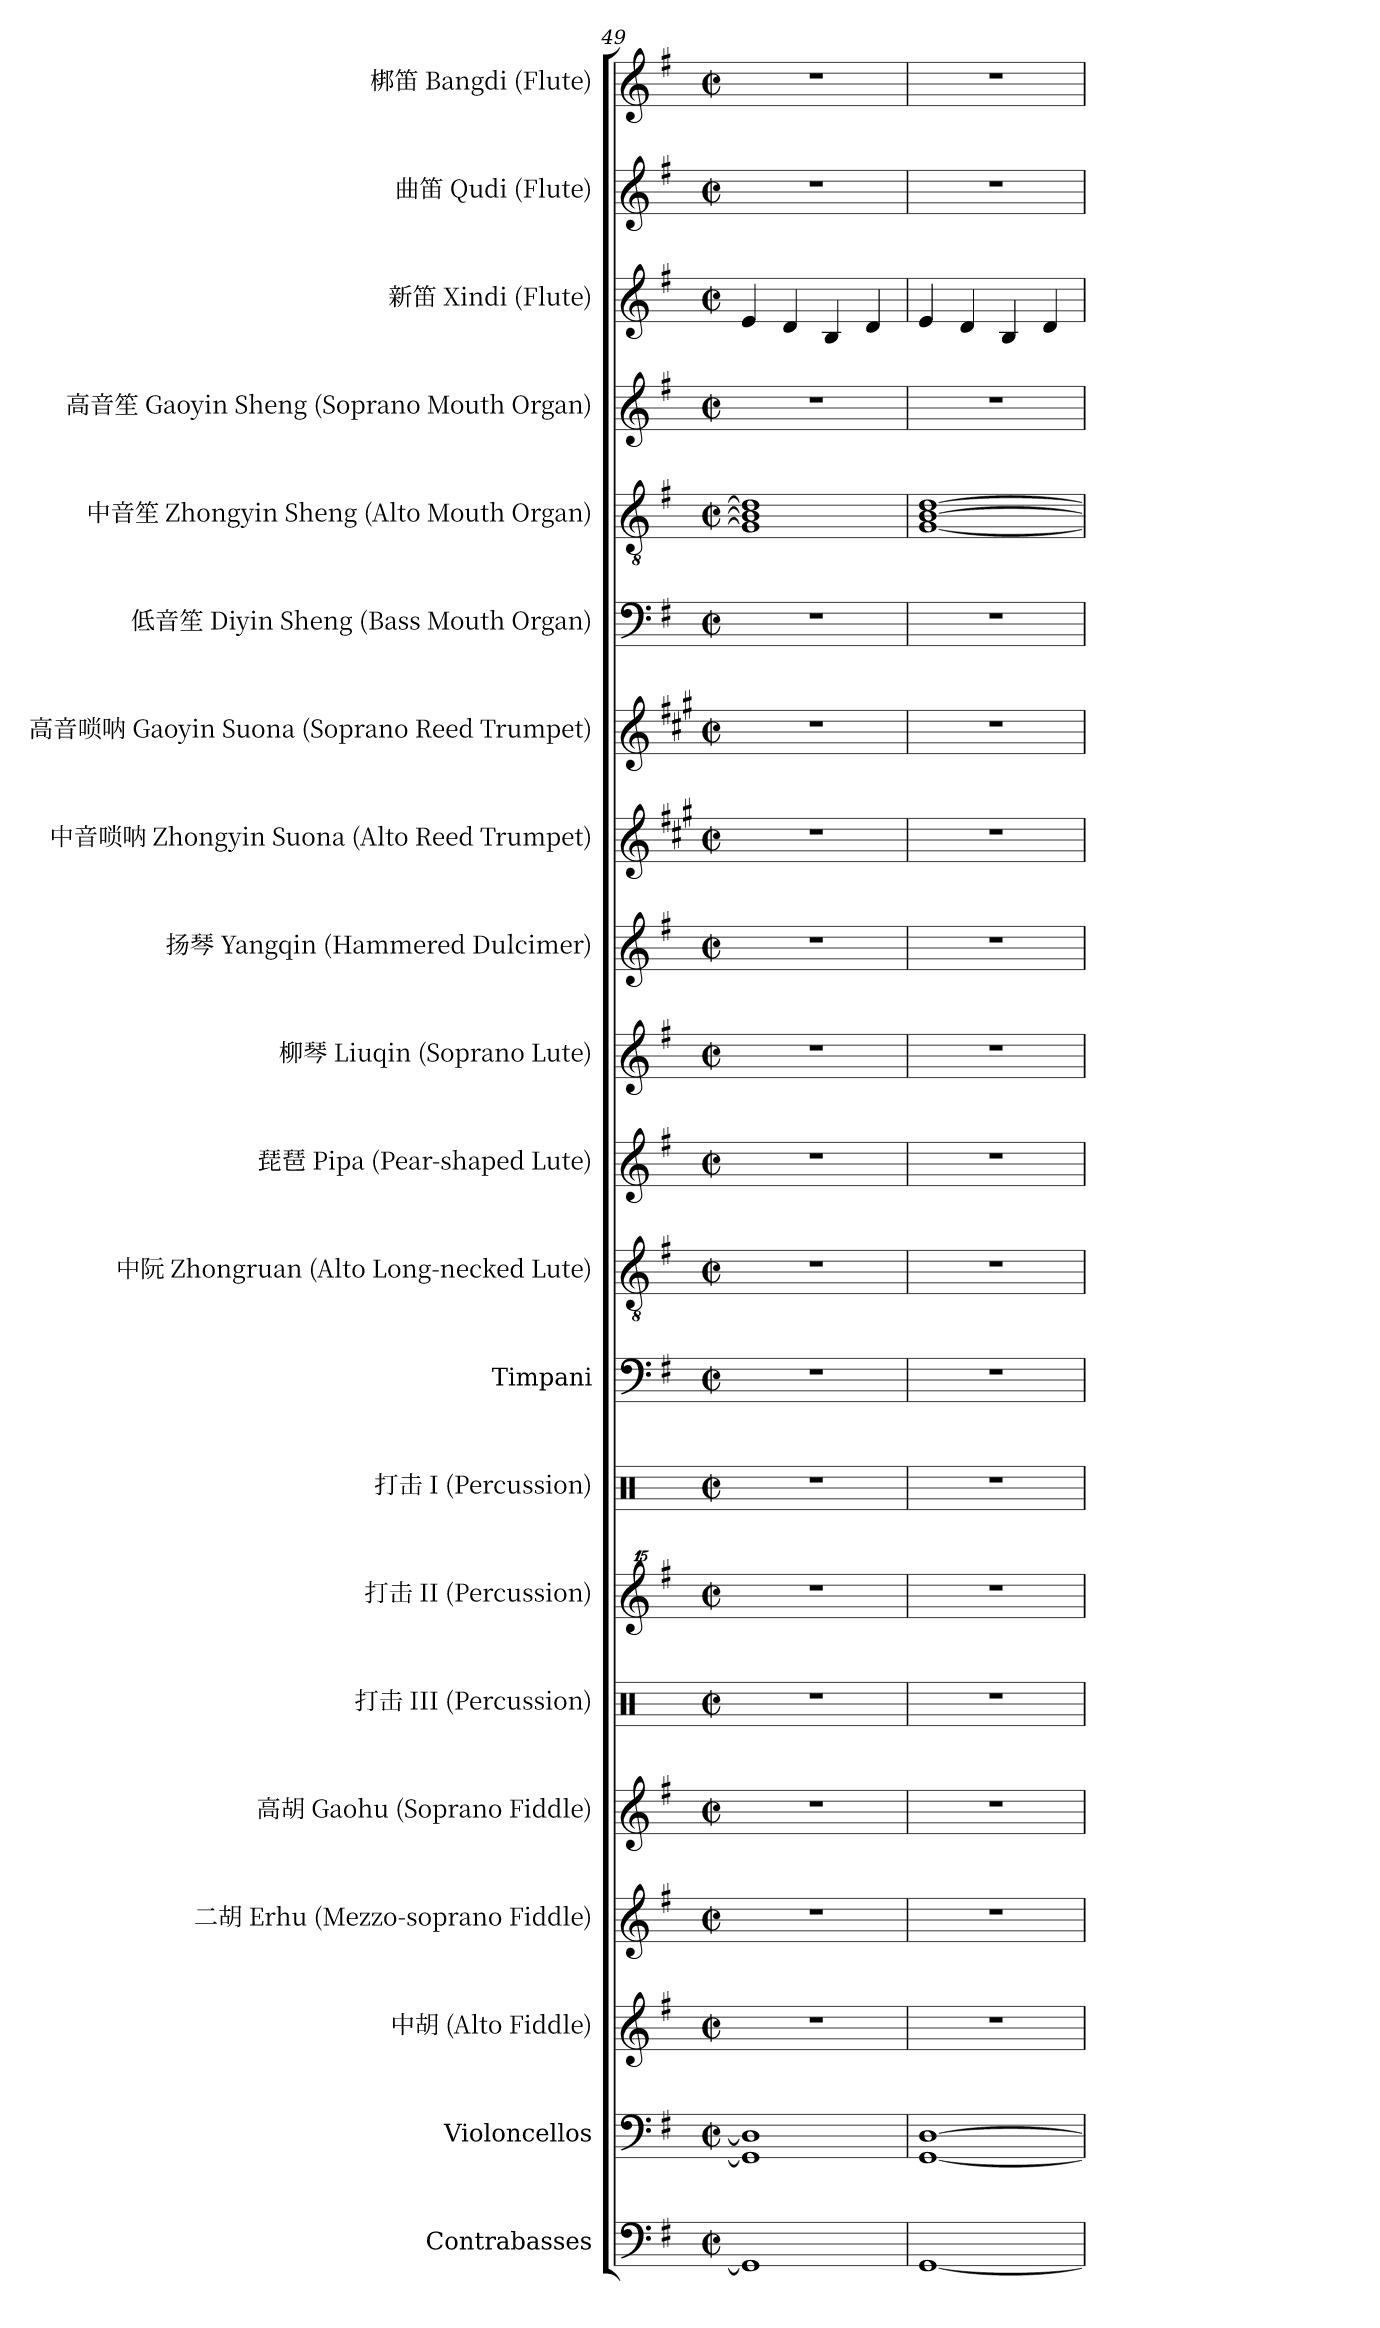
**kern	**kern	**kern	**kern	**kern	**kern	**kern	**kern	**kern	**kern	**kern	**kern	**kern	**kern	**kern	**kern	**kern	**kern	**kern	**kern	**kern
*part21	*part20	*part19	*part18	*part17	*part16	*part15	*part14	*part13	*part12	*part11	*part10	*part9	*part8	*part7	*part6	*part5	*part4	*part3	*part2	*part1
*staff21	*staff20	*staff19	*staff18	*staff17	*staff16	*staff15	*staff14	*staff13	*staff12	*staff11	*staff10	*staff9	*staff8	*staff7	*staff6	*staff5	*staff4	*staff3	*staff2	*staff1
*I"Contrabasses	*I"Violoncellos	*I"中胡 (Alto Fiddle)	*I"二胡 Erhu (Mezzo-soprano Fiddle)	*I"高胡 Gaohu (Soprano Fiddle)	*I"打击 III (Percussion)	*I"打击 II (Percussion)	*I"打击 I (Percussion)	*I"Timpani	*I"中阮 Zhongruan (Alto Long-necked Lute)	*I"琵琶 Pipa (Pear-shaped Lute)	*I"柳琴 Liuqin (Soprano Lute)	*I"扬琴 Yangqin  (Hammered Dulcimer)	*I"中音唢呐 Zhongyin Suona (Alto Reed Trumpet)	*I"高音唢呐 Gaoyin Suona (Soprano Reed Trumpet)	*I"低音笙 Diyin Sheng (Bass Mouth Organ)	*I"中音笙 Zhongyin Sheng (Alto Mouth Organ)	*I"高音笙 Gaoyin Sheng (Soprano Mouth Organ)	*I"新笛 Xindi (Flute)	*I"曲笛 Qudi (Flute)	*I"梆笛 Bangdi (Flute)
*I'Cbs.	*I'Vcs.	*	*	*	*I'打击 III	*I'打击 II	*I'打击 I	*I'Timp.	*	*	*	*	*	*	*	*	*	*	*	*
*clefF4	*clefF4	*clefG2	*clefG2	*clefG2	*clefX	*clefG^^2	*clefX	*clefF4	*clefGv2	*clefG2	*clefG2	*clefG2	*clefG2	*clefG2	*clefF4	*clefGv2	*clefG2	*clefG2	*clefG2	*clefG2
*	*	*	*	*	*	*	*	*	*	*ITrd7c12	*	*	*ITrd1c2	*ITrd1c2	*	*	*	*	*	*
*k[f#]	*k[f#]	*k[f#]	*k[f#]	*k[f#]	*k[]	*k[f#]	*k[]	*k[f#]	*k[f#]	*k[f#]	*k[f#]	*k[f#]	*k[f#]	*k[f#]	*k[f#]	*k[f#]	*k[f#]	*k[f#]	*k[f#]	*k[f#]
*M2/2	*M2/2	*M2/2	*M2/2	*M2/2	*M2/2	*M2/2	*M2/2	*M2/2	*M2/2	*M2/2	*M2/2	*M2/2	*M2/2	*M2/2	*M2/2	*M2/2	*M2/2	*M2/2	*M2/2	*M2/2
*met(c|)	*met(c|)	*met(c|)	*met(c|)	*met(c|)	*met(c|)	*met(c|)	*met(c|)	*met(c|)	*met(c|)	*met(c|)	*met(c|)	*met(c|)	*met(c|)	*met(c|)	*met(c|)	*met(c|)	*met(c|)	*met(c|)	*met(c|)	*met(c|)
=49	=49	=49	=49	=49	=49	=49	=49	=49	=49	=49	=49	=49	=49	=49	=49	=49	=49	=49	=49	=49
1GG]	1GG] 1D]	1r	1r	1r	1r	1r	1r	1r	1r	1r	1r	1r	1r	1r	1r	1G] 1B] 1d]	1r	4e/	1r	1r
.	.	.	.	.	.	.	.	.	.	.	.	.	.	.	.	.	.	4d/	.	.
.	.	.	.	.	.	.	.	.	.	.	.	.	.	.	.	.	.	4B/	.	.
.	.	.	.	.	.	.	.	.	.	.	.	.	.	.	.	.	.	4d/	.	.
=50	=50	=50	=50	=50	=50	=50	=50	=50	=50	=50	=50	=50	=50	=50	=50	=50	=50	=50	=50	=50
[1GG	[1GG [1D	1r	1r	1r	1r	1r	1r	1r	1r	1r	1r	1r	1r	1r	1r	[1G [1B [1d	1r	4e/	1r	1r
.	.	.	.	.	.	.	.	.	.	.	.	.	.	.	.	.	.	4d/	.	.
.	.	.	.	.	.	.	.	.	.	.	.	.	.	.	.	.	.	4B/	.	.
.	.	.	.	.	.	.	.	.	.	.	.	.	.	.	.	.	.	4d/	.	.
=	=	=	=	=	=	=	=	=	=	=	=	=	=	=	=	=	=	=	=	=
*-	*-	*-	*-	*-	*-	*-	*-	*-	*-	*-	*-	*-	*-	*-	*-	*-	*-	*-	*-	*-
